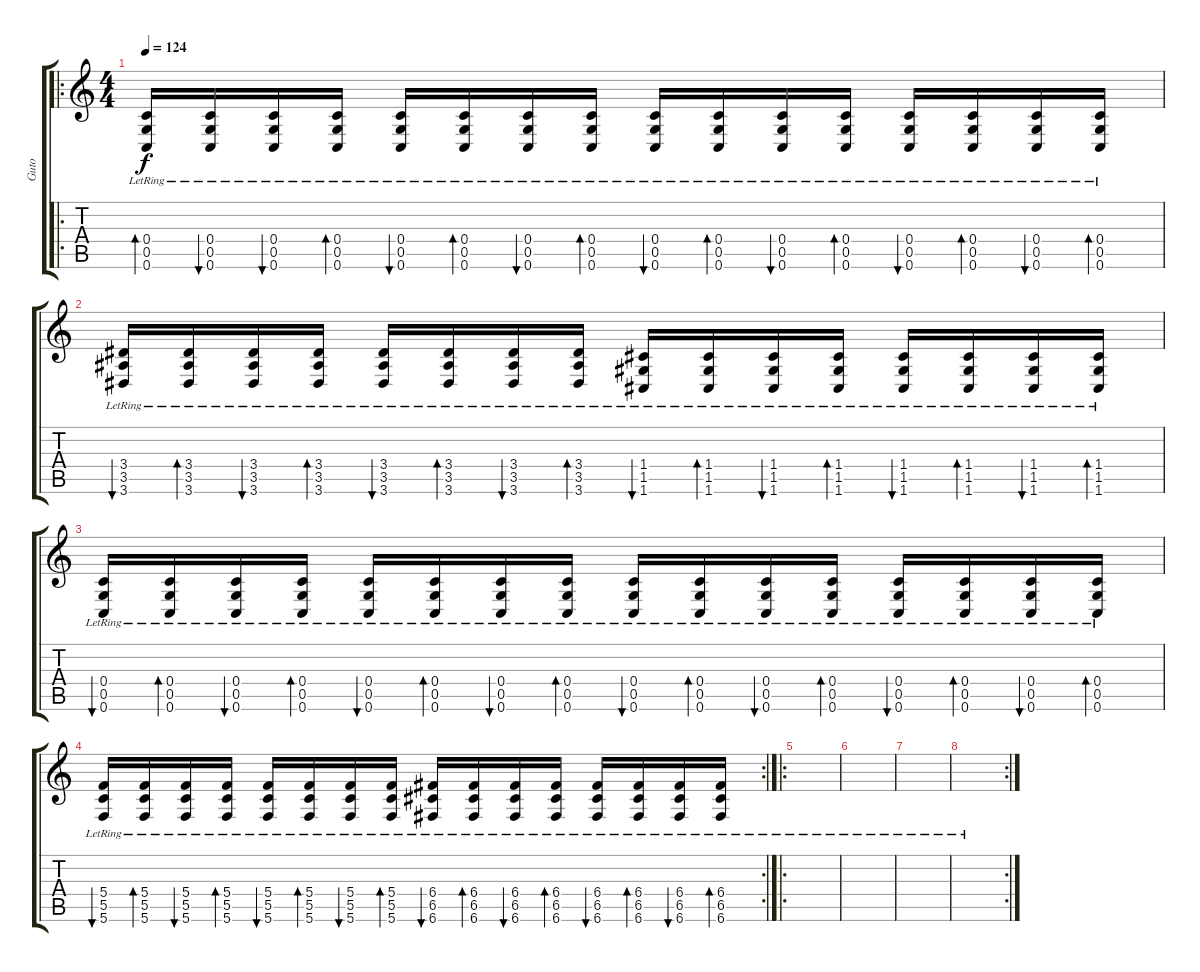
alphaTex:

\track ("Guto" "Guto") {instrument electricguitarclean}
\staff {score tabs}
\tuning (D4 A3 F3 C3 G2 C2) {hide}
\ro
\ts (4 4)
\tempo 124
\clef g2
\ks c
(0.4{lr} 0.5{lr} 0.6{lr}).16{bd 60 dy f} (0.4{lr} 0.5{lr} 0.6{lr}).16{bu 60} (0.4{lr} 0.5{lr} 0.6{lr}).16{bu 60} (0.4{lr} 0.5{lr} 0.6{lr}).16{bd 60} (0.4{lr} 0.5{lr} 0.6{lr}).16{bu 60} (0.4{lr} 0.5{lr} 0.6{lr}).16{bd 60} (0.4{lr} 0.5{lr} 0.6{lr}).16{bu 60} (0.4{lr} 0.5{lr} 0.6{lr}).16{bd 60} (0.4{lr} 0.5{lr} 0.6{lr}).16{bu 60} (0.4{lr} 0.5{lr} 0.6{lr}).16{bd 60} (0.4{lr} 0.5{lr} 0.6{lr}).16{bu 60} (0.4{lr} 0.5{lr} 0.6{lr}).16{bd 60} (0.4{lr} 0.5{lr} 0.6{lr}).16{bu 60} (0.4{lr} 0.5{lr} 0.6{lr}).16{bd 60} (0.4{lr} 0.5{lr} 0.6{lr}).16{bu 60} (0.4{lr} 0.5{lr} 0.6{lr}).16{bd 60} |
(3.4{lr} 3.5{lr} 3.6{lr}).16{bu 60} (3.4{lr} 3.5{lr} 3.6{lr}).16{bd 60} (3.4{lr} 3.5{lr} 3.6{lr}).16{bu 60} (3.4{lr} 3.5{lr} 3.6{lr}).16{bd 60} (3.4{lr} 3.5{lr} 3.6{lr}).16{bu 60} (3.4{lr} 3.5{lr} 3.6{lr}).16{bd 60} (3.4{lr} 3.5{lr} 3.6{lr}).16{bu 60} (3.4{lr} 3.5{lr} 3.6{lr}).16{bd 60} (1.4{lr} 1.5{lr} 1.6{lr}).16{bu 60} (1.4{lr} 1.5{lr} 1.6{lr}).16{bd 60} (1.4{lr} 1.5{lr} 1.6{lr}).16{bu 60} (1.4{lr} 1.5{lr} 1.6{lr}).16{bd 60} (1.4{lr} 1.5{lr} 1.6{lr}).16{bu 60} (1.4{lr} 1.5{lr} 1.6{lr}).16{bd 60} (1.4{lr} 1.5{lr} 1.6{lr}).16{bu 60} (1.4{lr} 1.5{lr} 1.6{lr}).16{bd 60} |
(0.4{lr} 0.5{lr} 0.6{lr}).16{bu 60} (0.4{lr} 0.5{lr} 0.6{lr}).16{bd 60} (0.4{lr} 0.5{lr} 0.6{lr}).16{bu 60} (0.4{lr} 0.5{lr} 0.6{lr}).16{bd 60} (0.4{lr} 0.5{lr} 0.6{lr}).16{bu 60} (0.4{lr} 0.5{lr} 0.6{lr}).16{bd 60} (0.4{lr} 0.5{lr} 0.6{lr}).16{bu 60} (0.4{lr} 0.5{lr} 0.6{lr}).16{bd 60} (0.4{lr} 0.5{lr} 0.6{lr}).16{bu 60} (0.4{lr} 0.5{lr} 0.6{lr}).16{bd 60} (0.4{lr} 0.5{lr} 0.6{lr}).16{bu 60} (0.4{lr} 0.5{lr} 0.6{lr}).16{bd 60} (0.4{lr} 0.5{lr} 0.6{lr}).16{bu 60} (0.4{lr} 0.5{lr} 0.6{lr}).16{bd 60} (0.4{lr} 0.5{lr} 0.6{lr}).16{bu 60} (0.4{lr} 0.5{lr} 0.6{lr}).16{bd 60} |
\rc 2
(5.4{lr} 5.5{lr} 5.6{lr}).16{bu 60} (5.4{lr} 5.5{lr} 5.6{lr}).16{bd 60} (5.4{lr} 5.5{lr} 5.6{lr}).16{bu 60} (5.4{lr} 5.5{lr} 5.6{lr}).16{bd 60} (5.4{lr} 5.5{lr} 5.6{lr}).16{bu 60} (5.4{lr} 5.5{lr} 5.6{lr}).16{bd 60} (5.4{lr} 5.5{lr} 5.6{lr}).16{bu 60} (5.4{lr} 5.5{lr} 5.6{lr}).16{bd 60} (6.4{lr} 6.5{lr} 6.6{lr}).16{bu 60} (6.4{lr} 6.5{lr} 6.6{lr}).16{bd 60} (6.4{lr} 6.5{lr} 6.6{lr}).16{bu 60} (6.4{lr} 6.5{lr} 6.6{lr}).16{bd 60} (6.4{lr} 6.5{lr} 6.6{lr}).16{bu 60} (6.4{lr} 6.5{lr} 6.6{lr}).16{bd 60} (6.4{lr} 6.5{lr} 6.6{lr}).16{bu 60} (6.4{lr} 6.5{lr} 6.6{lr}).16{bd 60} |
\ro
|
|
|
\rc 2
